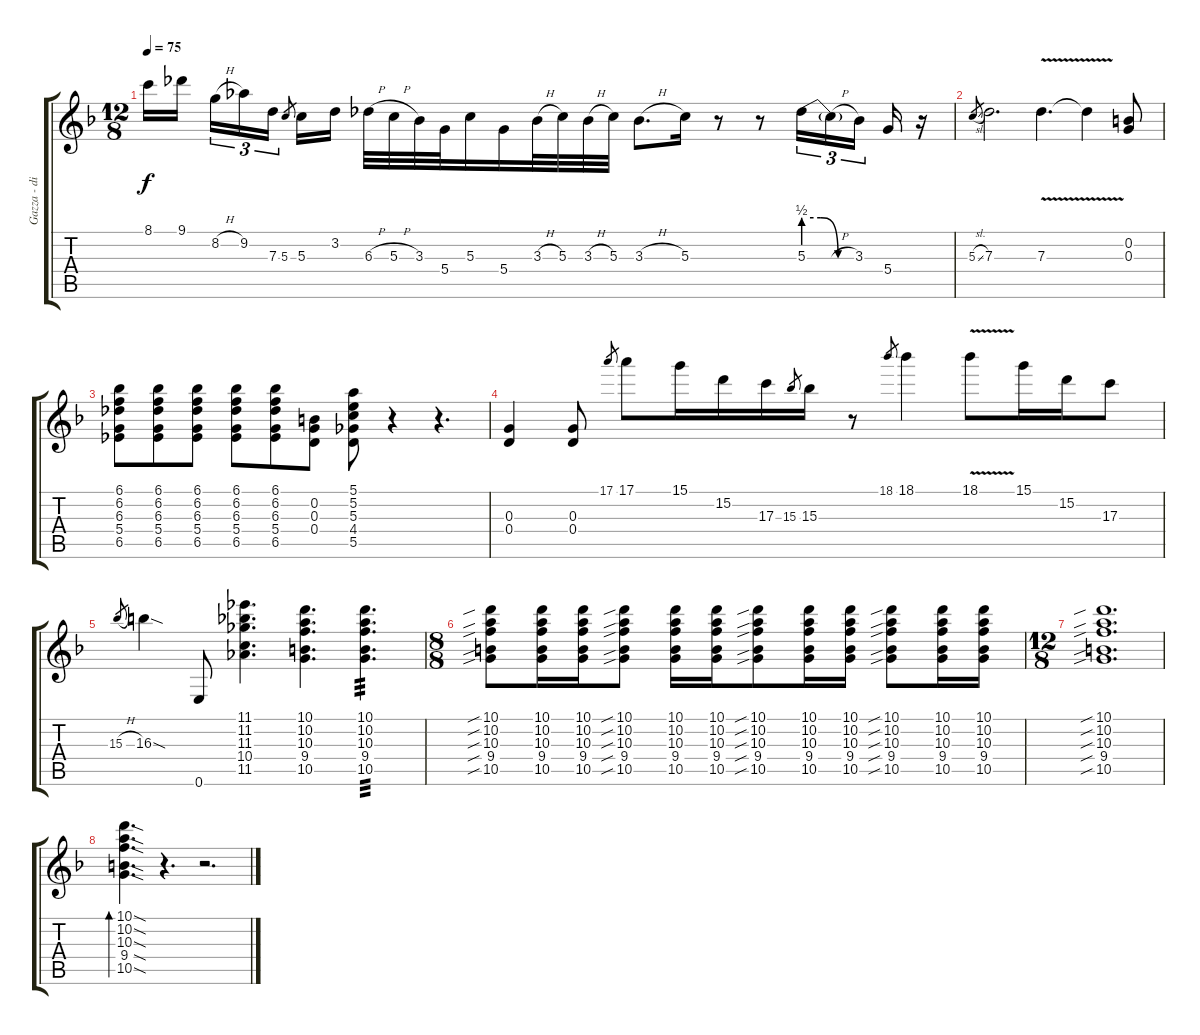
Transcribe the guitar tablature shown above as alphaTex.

\track ("Gazza - dist electric (Les Paul & Marsha" "Gazza - di") {instrument distortionguitar}
\staff {score tabs}
\tuning (E4 B3 G3 D3 A2 E2) {hide}
\ts (12 8)
\tempo 75
\clef g2
\ks f
8.1.16{dy f} 9.1.16{beam splitsecondary} 8.2{h}.16{tu (3 2)} 9.2.16{tu (3 2)} 7.3.16{tu (3 2)} 5.3.8{gr beam splitsecondary} 5.3.16 3.2.16 6.3{h}.32 5.3{h}.32 3.3.32 5.4.32 5.3.16 5.4.16 3.3{h}.32 5.3.32 3.3{h}.32 5.3.32 3.3{h}.8{d} 5.3.16 r.8 r.8 5.3{be (custom 0 2 20 2 40 0 60 0)}.16{tu (3 2)} 5.3{h t}.16{tu (3 2)} 3.3.16{tu (3 2) beam splitsecondary} 5.4.16 r.16 |
5.3{sl}.8{gr} 7.3.2{d} 7.3{v}.4{d} 7.3{t}.4 (0.2 0.3).8 |
(6.1 6.2 6.3 5.4 6.5).8 (6.1 6.2 6.3 5.4 6.5).8 (6.1 6.2 6.3 5.4 6.5).8 (6.1 6.2 6.3 5.4 6.5).8 (6.1 6.2 6.3 5.4 6.5).8 (0.2 0.3 0.4).8 (5.1 5.2 5.3 4.4 5.5).8 r.4 r.4{d} |
(0.3 0.4).4 (0.3 0.4).8 17.1.8{gr} 17.1.8 15.1.16 15.2.16 17.3.16 15.3.8{gr} 15.3.16 r.8 18.1.8{gr} 18.1.4 18.1{v}.8 15.1.16 15.2.16 17.3.8 |
15.3{h}.8{gr} 16.3{sod}.4 0.6.8 (11.1 11.2 11.3 10.4 11.5).4{d} (10.1 10.2 10.3 9.4 10.5).4{d} (10.1 10.2 10.3 9.4 10.5).4{d tp 3} |
\ts (8 8)
(10.1{sib} 10.2{sib} 10.3{sib} 9.4{sib} 10.5{sib}).8 (10.1 10.2 10.3 9.4 10.5).16 (10.1 10.2 10.3 9.4 10.5).16 (10.1{sib} 10.2{sib} 10.3{sib} 9.4{sib} 10.5{sib}).8 (10.1 10.2 10.3 9.4 10.5).16 (10.1 10.2 10.3 9.4 10.5).16 (10.1{sib} 10.2{sib} 10.3{sib} 9.4{sib} 10.5{sib}).8 (10.1 10.2 10.3 9.4 10.5).16 (10.1 10.2 10.3 9.4 10.5).16 (10.1{sib} 10.2{sib} 10.3{sib} 9.4{sib} 10.5{sib}).8 (10.1 10.2 10.3 9.4 10.5).16 (10.1 10.2 10.3 9.4 10.5).16 |
\ts (12 8)
(10.1{sib} 10.2{sib} 10.3{sib} 9.4{sib} 10.5{sib}).1{d} |
(10.1{sod} 10.2{sod} 10.3{sod} 9.4{sod} 10.5{sod}).4{d bd 30} r.4{d} r.2{d}
